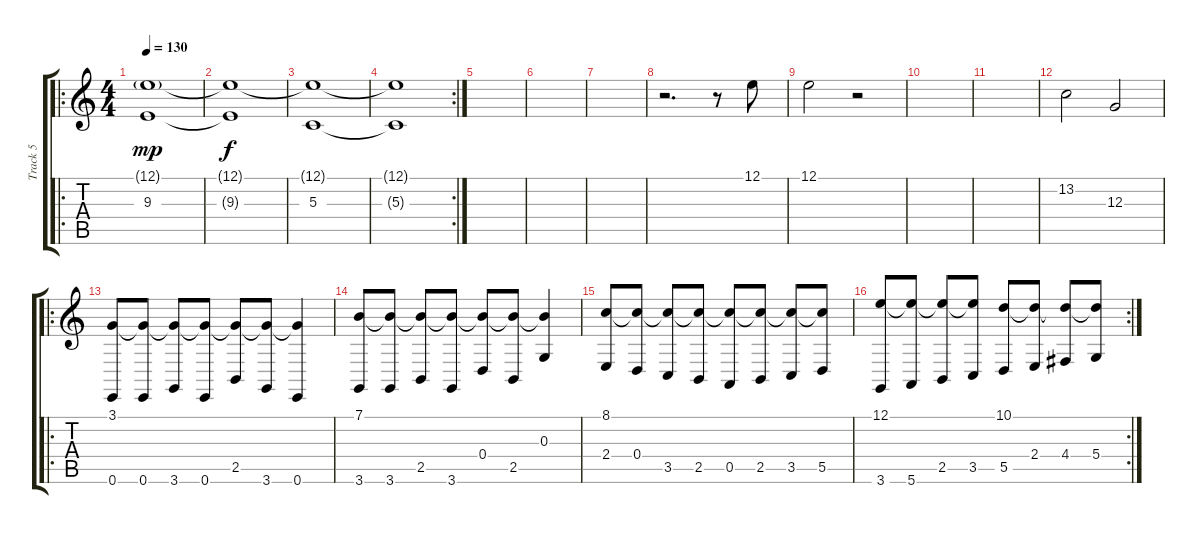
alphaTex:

\track ("Track 5" "Track 5") {instrument violin}
\staff {score tabs}
\tuning (E4 B3 G3 D3 A2 E2) {hide}
\ro
\ts (4 4)
\tempo 130
\clef g2
\ks c
(12.1{g} 9.3).1{dy mp} |
(12.1{t} 9.3{t}).1{dy f} |
(12.1{t} 5.3).1 |
\rc 2
(12.1{t} 5.3{t}).1 |
|
|
|
r.2{d} r.8 12.1.8 |
12.1.2 r.2 |
|
|
13.2.2 12.3.2 |
\ro
(3.1 0.6).8 (3.1{t} 0.6).8 (3.1{t} 3.6).8 (3.1{t} 0.6).8 (3.1{t} 2.5).8 (3.1{t} 3.6).8 (3.1{t} 0.6).4 |
(7.1 3.6).8 (7.1{t} 3.6).8 (7.1{t} 2.5).8 (7.1{t} 3.6).8 (7.1{t} 0.4).8 (7.1{t} 2.5).8 (7.1{t} 0.3).4 |
(8.1 2.4).8 (8.1{t} 0.4).8 (8.1{t} 3.5).8 (8.1{t} 2.5).8 (8.1{t} 0.5).8 (8.1{t} 2.5).8 (8.1{t} 3.5).8 (8.1{t} 5.5).8 |
\rc 2
(12.1 3.6).8 (12.1{t} 5.6).8 (12.1{t} 2.5).8 (12.1{t} 3.5).8 (10.1 5.5).8 (10.1{t} 2.4).8 (10.1{t} 4.4).8 (10.1{t} 5.4).8
